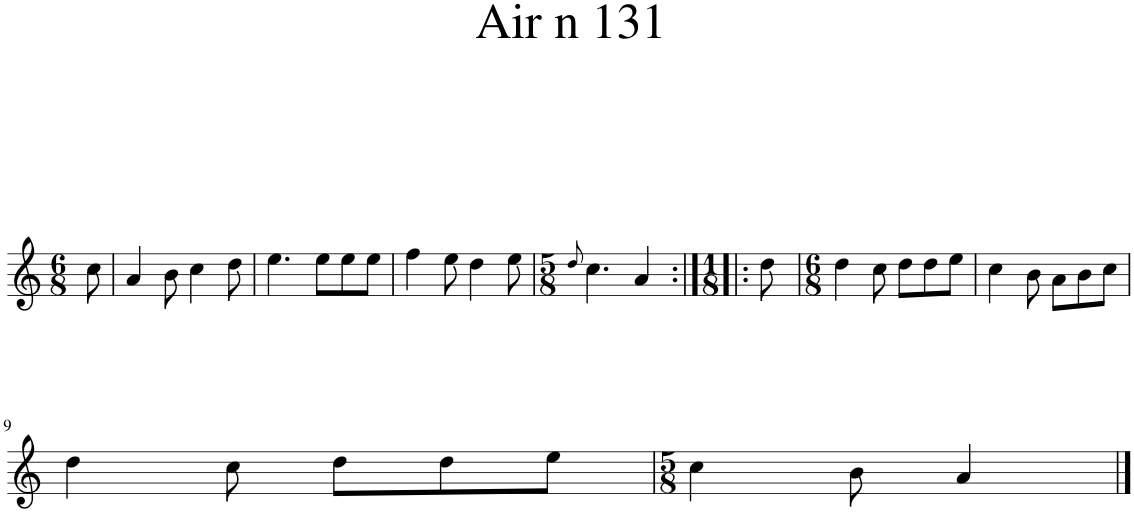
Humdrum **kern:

**kern
*part1
*staff1
*I"Piano
*I'Pno.
*clefG2
*k[]
*M6/8
=1
8cc\
=2
4a/
8b\
4cc\
8dd\
=3
4.ee\
8ee\L
8ee\
8ee\J
=4
4ff\
8ee\
4dd\
8ee\
=5
*M5/8
8qdd/
4.cc\
4a/
=6:|!|:
*M1/8
8dd\
=7
*M6/8
4dd\
8cc\
8dd\L
8dd\
8ee\J
=8
4cc\
8b\
8a\L
8b\
8cc\J
!!LO:LB:g=z
=9
4dd\
8cc\
8dd\L
8dd\
8ee\J
=10
*M5/8
4cc\
8b\
4a/
==
*-
